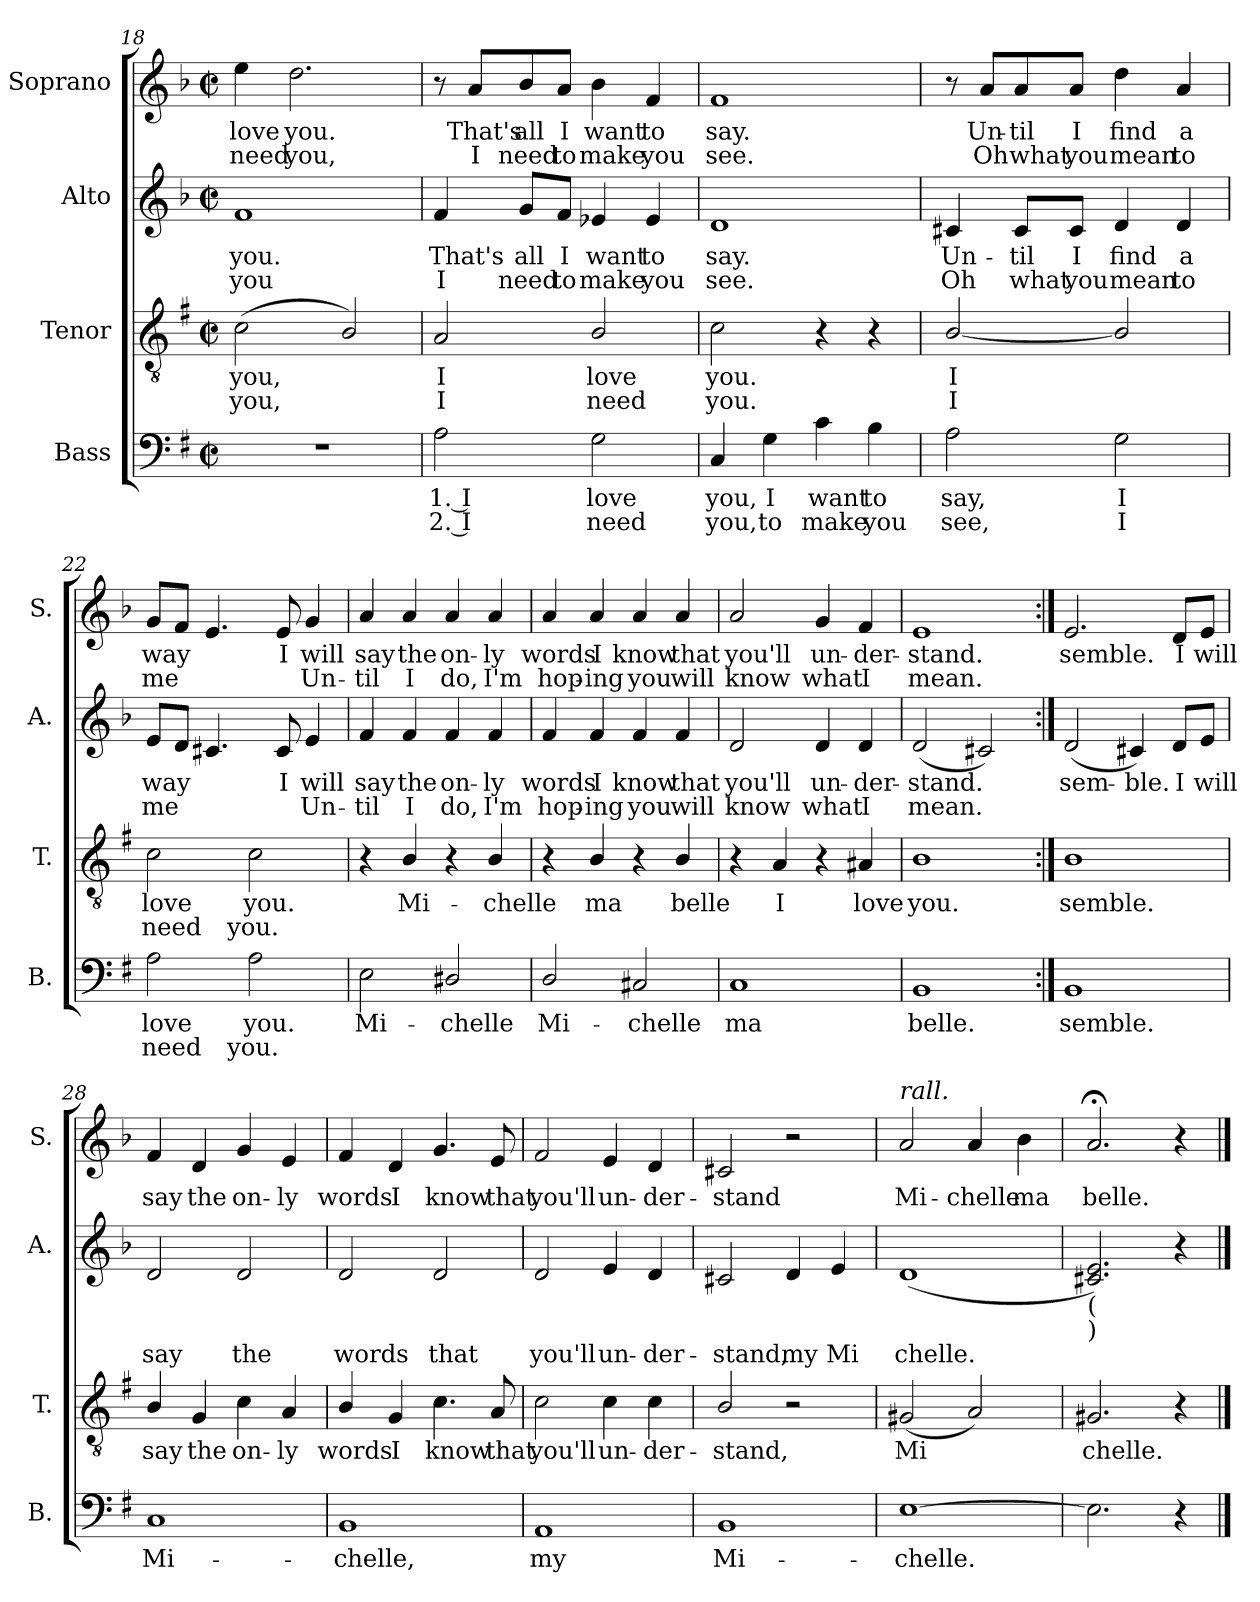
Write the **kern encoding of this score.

**kern	**text	**text	**kern	**text	**text	**kern	**text	**text	**kern	**text	**text
*part4	*part4	*part4	*part3	*part3	*part3	*part2	*part2	*part2	*part1	*part1	*part1
*staff4	*staff4	*staff4	*staff3	*staff3	*staff3	*staff2	*staff2	*staff2	*staff1	*staff1	*staff1
*I"Bass	*	*	*I"Tenor	*	*	*I"Alto	*	*	*I"Soprano	*	*
*I'B.	*	*	*I'T.	*	*	*I'A.	*	*	*I'S.	*	*
*clefF4	*	*	*clefGv2	*	*	*clefG2	*	*	*clefG2	*	*
*ITrd1c2	*	*	*ITrd1c2	*	*	*	*	*	*	*	*
*k[b-]	*	*	*k[b-]	*	*	*k[b-]	*	*	*k[b-]	*	*
*M2/2	*	*	*M2/2	*	*	*M2/2	*	*	*M2/2	*	*
*met(c|)	*	*	*met(c|)	*	*	*met(c|)	*	*	*met(c|)	*	*
=18	=18	=18	=18	=18	=18	=18	=18	=18	=18	=18	=18
1r	.	.	(2B-\	you,	you,	1f	you.	you	4ee\	love	need
.	.	.	.	.	.	.	.	.	2.dd\	you.	you,
.	.	.	2A/)	.	.	.	.	.	.	.	.
=19	=19	=19	=19	=19	=19	=19	=19	=19	=19	=19	=19
2G\	1. I	2. I	2G/	I	I	4f/	That's	I	8r	.	.
.	.	.	.	.	.	.	.	.	8a/L	That's	I
.	.	.	.	.	.	8g/L	all	need	8b-/	all	need
.	.	.	.	.	.	8f/J	I	to	8a/J	I	to
2F\	love	need	2A/	love	need	4e-X/	want	make	4b-\	want	make
.	.	.	.	.	.	4e-/	to	you	4f/	to	you
=20	=20	=20	=20	=20	=20	=20	=20	=20	=20	=20	=20
4BB-/	you,	you,	2B-\	you.	you.	1d	say.	see.	1f	say.	see.
4F\	I	to	.	.	.	.	.	.	.	.	.
4B-\	want	make	4r	.	.	.	.	.	.	.	.
4A\	to	you	4r	.	.	.	.	.	.	.	.
=21	=21	=21	=21	=21	=21	=21	=21	=21	=21	=21	=21
2G\	say,	see,	[2A/	I	I	4c#X/	Un-	Oh	8r	.	.
.	.	.	.	.	.	.	.	.	8a/L	Un-	Oh
.	.	.	.	.	.	8c#/L	-til	what	8a/	-til	what
.	.	.	.	.	.	8c#/J	I	you	8a/J	I	you
2F\	I	I	2A/]	.	.	4d/	find	mean	4dd\	find	mean
.	.	.	.	.	.	4d/	a	to	4a/	a	to
!!LO:LB:g=z
=22	=22	=22	=22	=22	=22	=22	=22	=22	=22	=22	=22
2G\	love	need	2B-\	love	need	8e/L	way	me	8g/L	way	me
.	.	.	.	.	.	8d/J	.	.	8f/J	.	.
.	.	.	.	.	.	4.c#X/	.	.	4.e/	.	.
2G\	you.	you.	2B-\	you.	you.	.	.	.	.	.	.
.	.	.	.	.	.	8c#/	I	.	8e/	I	.
.	.	.	.	.	.	4e/	will	Un-	4g/	will	Un-
=23	=23	=23	=23	=23	=23	=23	=23	=23	=23	=23	=23
2D\	Mi-	.	4r	.	.	4f/	say	-til	4a/	say	-til
.	.	.	4A/	Mi-	.	4f/	the	I	4a/	the	I
2C#X/	-chelle	.	4r	.	.	4f/	on-	do,	4a/	on-	do,
.	.	.	4A/	-chelle	.	4f/	-ly	I'm	4a/	-ly	I'm
=24	=24	=24	=24	=24	=24	=24	=24	=24	=24	=24	=24
2C/	Mi-	.	4r	.	.	4f/	words	hop-	4a/	words	hop-
.	.	.	4A/	ma	.	4f/	I	-ing	4a/	I	-ing
2BBn/	-chelle	.	4r	.	.	4f/	know	you	4a/	know	you
.	.	.	4A/	belle	.	4f/	that	will	4a/	that	will
=25	=25	=25	=25	=25	=25	=25	=25	=25	=25	=25	=25
1BB-	ma	.	4r	.	.	2d/	you'll	know	2a/	you'll	know
.	.	.	4G/	I	.	.	.	.	.	.	.
.	.	.	4r	.	.	4d/	un-	what	4g/	un-	what
.	.	.	4G#X/	love	.	4d/	-der-	I	4f/	-der-	I
=26	=26	=26	=26	=26	=26	=26	=26	=26	=26	=26	=26
1AA	belle.	.	1A	you.	.	(2d/	-stand.	mean.	1e	-stand.	mean.
.	.	.	.	.	.	2c#X/)	.	.	.	.	.
!!LO:LB:g=z
=27:|!	=27:|!	=27:|!	=27:|!	=27:|!	=27:|!	=27:|!	=27:|!	=27:|!	=27:|!	=27:|!	=27:|!
1AA	semble.	.	1A	semble.	.	(2d/	sem-	.	2.e/	semble.	.
.	.	.	.	.	.	4c#X/)	-ble.	.	.	.	.
.	.	.	.	.	.	8d/L	I	.	8d/L	I	.
.	.	.	.	.	.	8e/J	will	.	8e/J	will	.
=28	=28	=28	=28	=28	=28	=28	=28	=28	=28	=28	=28
1BB-	Mi-	.	4A/	say	.	2d/	say	.	4f/	say	.
.	.	.	4F/	the	.	.	.	.	4d/	the	.
.	.	.	4B-\	on-	.	2d/	the	.	4g/	on-	.
.	.	.	4G/	-ly	.	.	.	.	4e/	-ly	.
=29	=29	=29	=29	=29	=29	=29	=29	=29	=29	=29	=29
1AA	-chelle,	.	4A/	words	.	2d/	words	.	4f/	words	.
.	.	.	4F/	I	.	.	.	.	4d/	I	.
.	.	.	4.B-\	know	.	2d/	that	.	4.g/	know	.
.	.	.	8G/	that	.	.	.	.	8e/	that	.
=30	=30	=30	=30	=30	=30	=30	=30	=30	=30	=30	=30
1GG	my	.	2B-\	you'll	.	2d/	you'll	.	2f/	you'll	.
.	.	.	4B-\	un-	.	4e/	un-	.	4e/	un-	.
.	.	.	4B-\	-der-	.	4d/	-der-	.	4d/	-der-	.
=31	=31	=31	=31	=31	=31	=31	=31	=31	=31	=31	=31
1AA	Mi-	.	2A/	-stand,	.	2c#X/	-stand,	.	2c#X/	-stand	.
.	.	.	2r	.	.	4d/	my	.	2r	.	.
.	.	.	.	.	.	4e/	Mi	.	.	.	.
=32	=32	=32	=32	=32	=32	=32	=32	=32	=32	=32	=32
!	!	!	!	!	!	!	!	!	!LO:TX:a:i:t=rall.	!	!
[1D	-chelle.	.	(2F#X/	Mi	.	(1d	chelle.	.	2a/	Mi-	.
.	.	.	2G/)	.	.	.	.	.	4a/	-chelle	.
.	.	.	.	.	.	.	.	.	4b-\	ma	.
=33	=33	=33	=33	=33	=33	=33	=33	=33	=33	=33	=33
!	!	!	!	!	!	!LO:TX:b:t=(	!	!	!	!	!
!	!	!	!	!	!	!LO:TX:b:t=)	!	!	!	!	!
2.D\]	.	.	2.F#X/	chelle.	.	2.c#X/ 2.e/)	.	.	2.a;</	belle.	.
4r	.	.	4r	.	.	4r	.	.	4r	.	.
==	==	==	==	==	==	==	==	==	==	==	==
*-	*-	*-	*-	*-	*-	*-	*-	*-	*-	*-	*-
